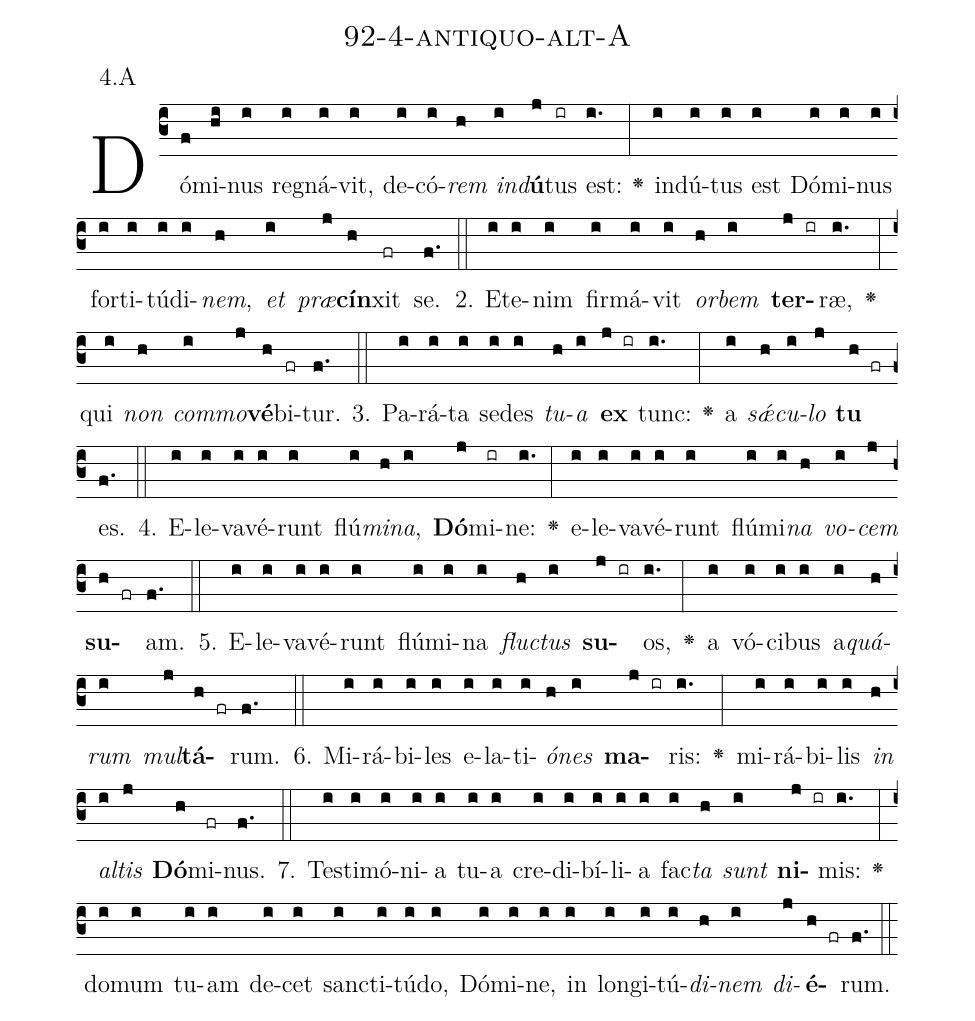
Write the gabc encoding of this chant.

name: 92-4-antiquo-alt-A;
annotation: 4.A;
%%
(c3)Dó(f)mi(hi)nus(i) re(i)gná(i)vit,(i) de(i)có(i)<i>rem</i>(h) <i>ind</i>(i)<b>ú</b>(j)tus(ir) est:(i.) <v>\greheightstar</v>(:) ind(i)ú(i)tus(i) est(i) Dó(i)mi(i)nus(i) for(i)ti(i)tú(i)di(i)<i>nem</i>,(h) <i>et</i>(i) <i>præ</i>(j)<b>cín</b>(h)xit(fr) se.(f.) (::)
2. Et(i)e(i)nim(i) fir(i)má(i)vit(i) <i>or</i>(h)<i>bem</i>(i) <b>ter</b>(j ir)ræ,(i.) <v>\greheightstar</v>(:) qui(i) <i>non</i>(h) <i>com</i>(i)<i>mo</i>(j)<b>vé</b>(h)bi(fr)tur.(f.) (::)
3. Pa(i)rá(i)ta(i) se(i)des(i) <i>tu</i>(h)<i>a</i>(i) <b>ex</b>(j ir) tunc:(i.) <v>\greheightstar</v>(:) a(i) <i>sǽ</i>(h)<i>cu</i>(i)<i>lo</i>(j) <b>tu</b>(h fr) es.(f.) (::)
4. E(i)le(i)va(i)vé(i)runt(i) flú(i)<i>mi</i>(h)<i>na</i>,(i) <b>Dó</b>(j)mi(ir)ne:(i.) <v>\greheightstar</v>(:) e(i)le(i)va(i)vé(i)runt(i) flú(i)mi(i)<i>na</i>(h) <i>vo</i>(i)<i>cem</i>(j) <b>su</b>(h fr)am.(f.) (::)
5. E(i)le(i)va(i)vé(i)runt(i) flú(i)mi(i)na(i) <i>fluc</i>(h)<i>tus</i>(i) <b>su</b>(j ir)os,(i.) <v>\greheightstar</v>(:) a(i) vó(i)ci(i)bus(i) a(i)<i>quá</i>(h)<i>rum</i>(i) <i>mul</i>(j)<b>tá</b>(h fr)rum.(f.) (::)
6. Mi(i)rá(i)bi(i)les(i) e(i)la(i)ti(i)<i>ó</i>(h)<i>nes</i>(i) <b>ma</b>(j ir)ris:(i.) <v>\greheightstar</v>(:) mi(i)rá(i)bi(i)lis(i) <i>in</i>(h) <i>al</i>(i)<i>tis</i>(j) <b>Dó</b>(h)mi(fr)nus.(f.) (::)
7. Tes(i)ti(i)mó(i)ni(i)a(i) tu(i)a(i) cre(i)di(i)bí(i)li(i)a(i) fac(i)<i>ta</i>(h) <i>sunt</i>(i) <b>ni</b>(j ir)mis:(i.) <v>\greheightstar</v>(:) do(i)mum(i) tu(i)am(i) de(i)cet(i) sanc(i)ti(i)tú(i)do,(i) Dó(i)mi(i)ne,(i) in(i) lon(i)gi(i)tú(i)<i>di</i>(h)<i>nem</i>(i) <i>di</i>(j)<b>é</b>(h fr)rum.(f.) (::)
